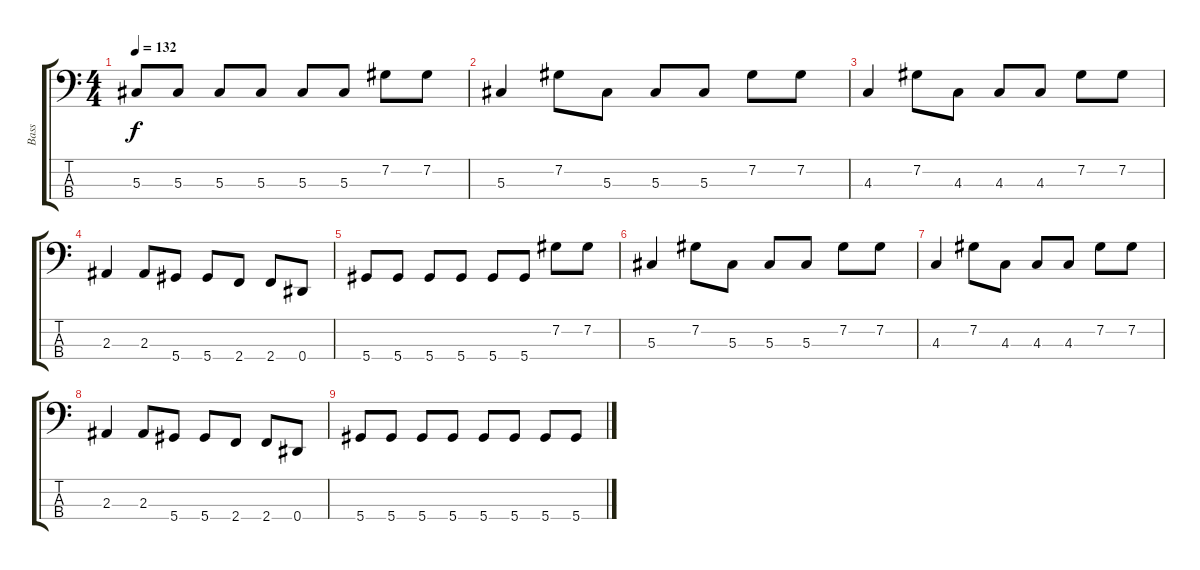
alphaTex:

\track ("Bass" "Bass") {instrument electricbassfinger}
\staff {score tabs}
\tuning (Gb2 Db2 Ab1 Eb1) {hide}
\ts (4 4)
\tempo 132
\clef f4
\ks c
5.3.8{dy f} 5.3.8 5.3.8 5.3.8 5.3.8 5.3.8 7.2.8 7.2.8 |
5.3.4 7.2.8 5.3.8 5.3.8 5.3.8 7.2.8 7.2.8 |
4.3.4 7.2.8 4.3.8 4.3.8 4.3.8 7.2.8 7.2.8 |
2.3.4 2.3.8 5.4.8 5.4.8 2.4.8 2.4.8 0.4.8 |
5.4.8 5.4.8 5.4.8 5.4.8 5.4.8 5.4.8 7.2.8 7.2.8 |
5.3.4 7.2.8 5.3.8 5.3.8 5.3.8 7.2.8 7.2.8 |
4.3.4 7.2.8 4.3.8 4.3.8 4.3.8 7.2.8 7.2.8 |
2.3.4 2.3.8 5.4.8 5.4.8 2.4.8 2.4.8 0.4.8 |
5.4.8 5.4.8 5.4.8 5.4.8 5.4.8 5.4.8 5.4.8 5.4.8
